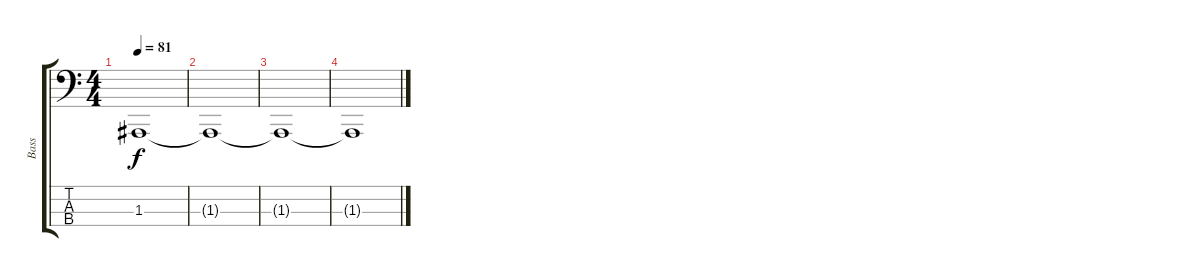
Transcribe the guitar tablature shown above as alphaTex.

\track ("Bass" "Bass") {instrument lead8bassandlead}
\staff {score tabs}
\tuning (G2 D2 A1 E1) {hide}
\ts (4 4)
\tempo 81
\clef f4
\ks c
1.3.1{dy f volume 0} |
1.3{t}.1 |
1.3{t}.1 |
1.3{t}.1
